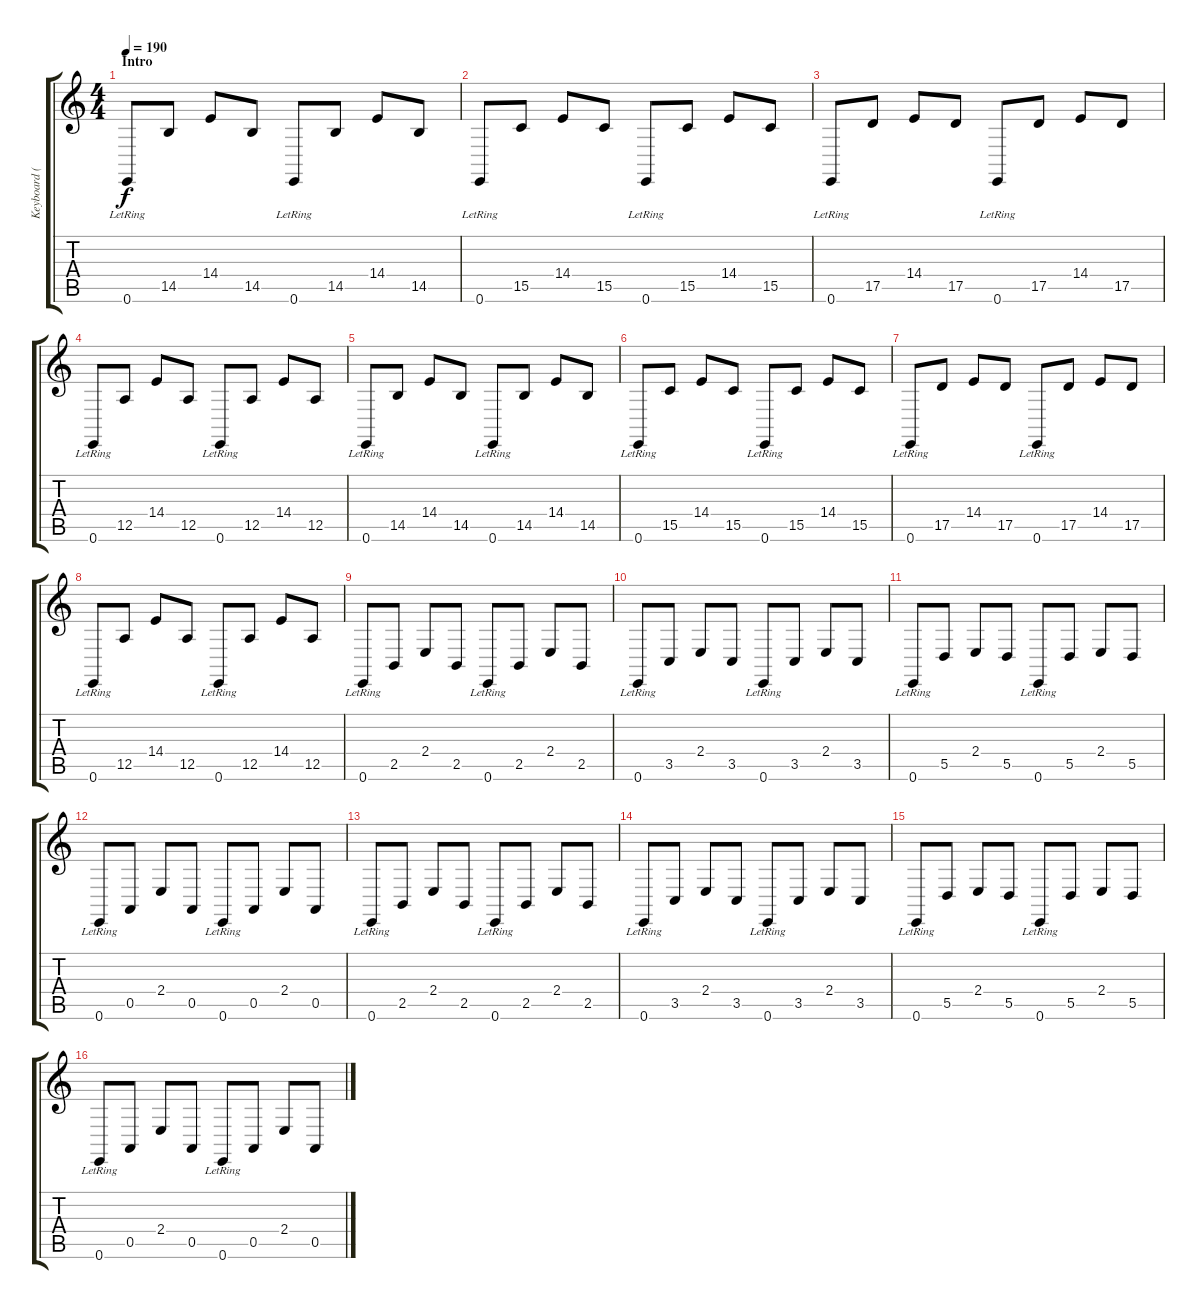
\track ("Keyboard (Piano)" "Keyboard (") {instrument electricgrandpiano}
\staff {score tabs}
\tuning (E4 B3 G3 D3 A2 E2) {hide}
\ts (4 4)
\section ("" "Intro")
\tempo 190
\clef g2
\ks c
0.6{lr}.8{dy f instrument electricgrandpiano} 14.5.8 14.4.8 14.5.8 0.6{lr}.8 14.5.8 14.4.8 14.5.8 |
0.6{lr}.8 15.5.8 14.4.8 15.5.8 0.6{lr}.8 15.5.8 14.4.8 15.5.8 |
0.6{lr}.8 17.5.8 14.4.8 17.5.8 0.6{lr}.8 17.5.8 14.4.8 17.5.8 |
0.6{lr}.8 12.5.8 14.4.8 12.5.8 0.6{lr}.8 12.5.8 14.4.8 12.5.8 |
0.6{lr}.8 14.5.8 14.4.8 14.5.8 0.6{lr}.8 14.5.8 14.4.8 14.5.8 |
0.6{lr}.8 15.5.8 14.4.8 15.5.8 0.6{lr}.8 15.5.8 14.4.8 15.5.8 |
0.6{lr}.8 17.5.8 14.4.8 17.5.8 0.6{lr}.8 17.5.8 14.4.8 17.5.8 |
0.6{lr}.8 12.5.8 14.4.8 12.5.8 0.6{lr}.8 12.5.8 14.4.8 12.5.8 |
0.6{lr}.8 2.5.8 2.4.8 2.5.8 0.6{lr}.8 2.5.8 2.4.8 2.5.8 |
0.6{lr}.8 3.5.8 2.4.8 3.5.8 0.6{lr}.8 3.5.8 2.4.8 3.5.8 |
0.6{lr}.8 5.5.8 2.4.8 5.5.8 0.6{lr}.8 5.5.8 2.4.8 5.5.8 |
0.6{lr}.8 0.5.8 2.4.8 0.5.8 0.6{lr}.8 0.5.8 2.4.8 0.5.8 |
0.6{lr}.8 2.5.8 2.4.8 2.5.8 0.6{lr}.8 2.5.8 2.4.8 2.5.8 |
0.6{lr}.8 3.5.8 2.4.8 3.5.8 0.6{lr}.8 3.5.8 2.4.8 3.5.8 |
0.6{lr}.8 5.5.8 2.4.8 5.5.8 0.6{lr}.8 5.5.8 2.4.8 5.5.8 |
0.6{lr}.8 0.5.8 2.4.8 0.5.8 0.6{lr}.8 0.5.8 2.4.8 0.5.8
